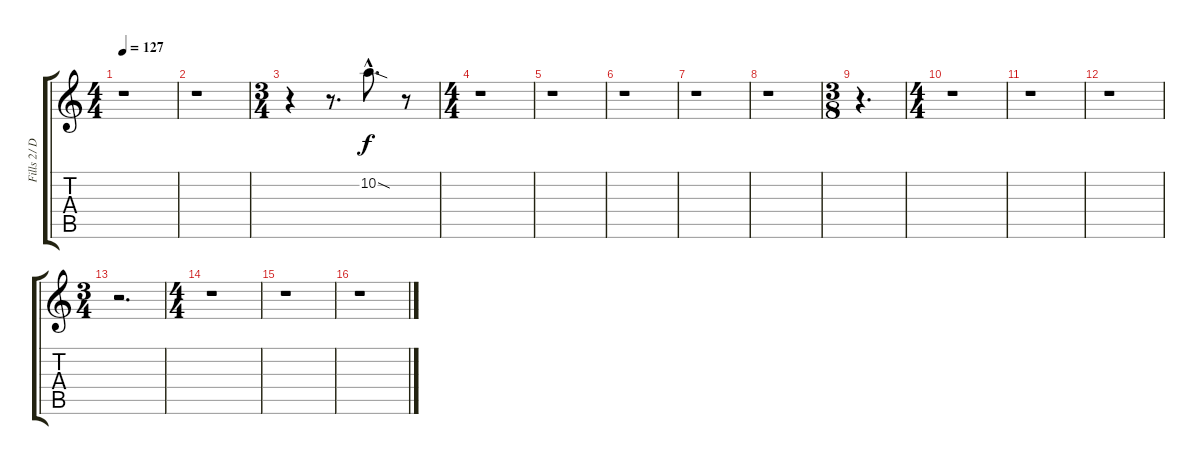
\track ("Fills 2/ Dives" "Fills 2/ D") {instrument distortionguitar}
\staff {score tabs}
\tuning (E4 B3 G3 D3 A2 E2) {hide}
\ts (4 4)
\tempo 127
\clef g2
\ks c
r.1{dy f} |
r.1 |
\ts (3 4)
r.4 r.8{d} 10.2{sod hac}.8{d} r.8 |
\ts (4 4)
r.1 |
r.1 |
r.1 |
r.1 |
r.1 |
\ts (3 8)
r.4{d} |
\ts (4 4)
r.1 |
r.1 |
r.1 |
\ts (3 4)
r.2{d} |
\ts (4 4)
r.1 |
r.1 |
r.1
